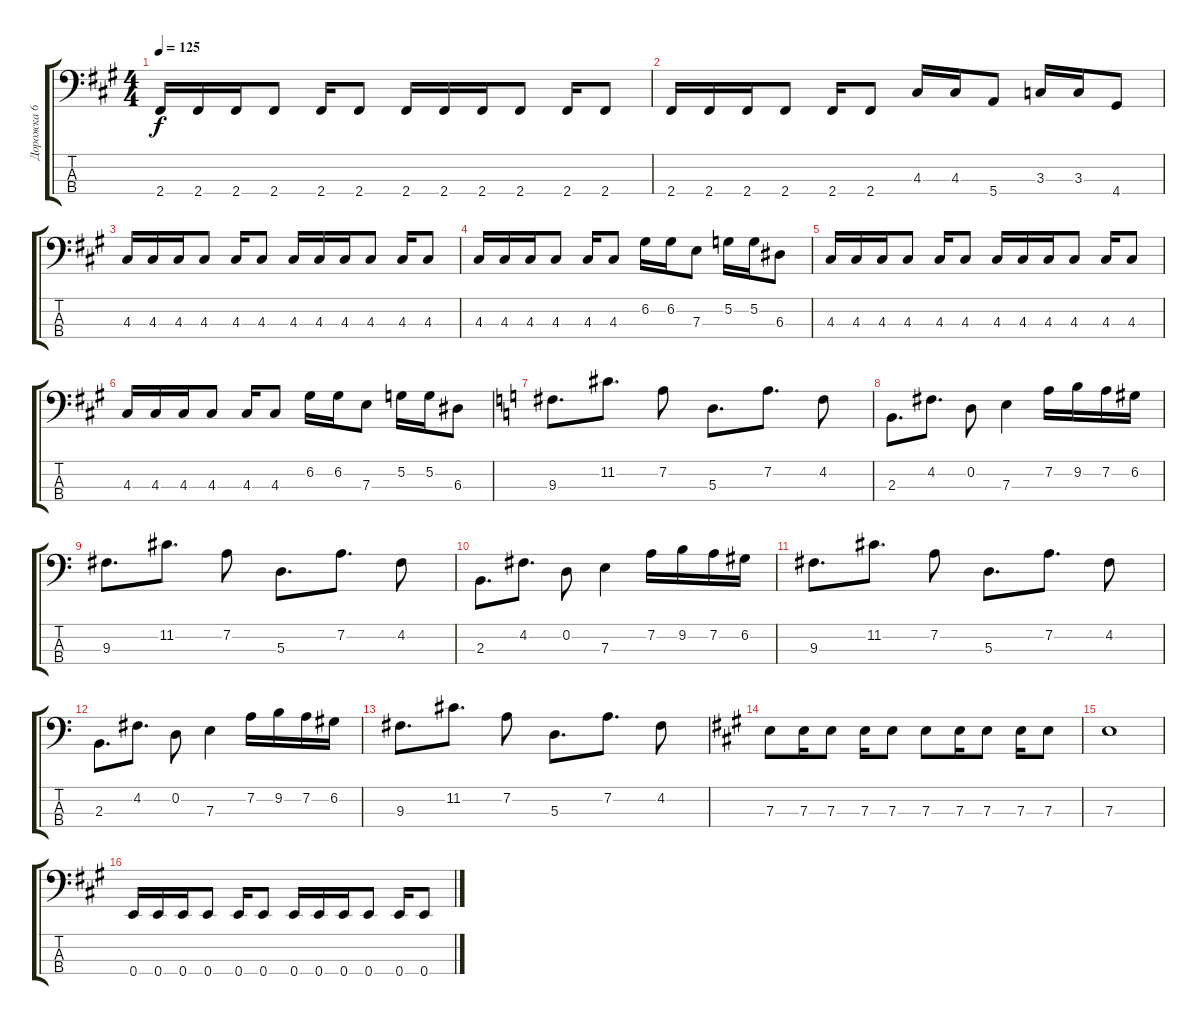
\track ("Дорожка 6" "Дорожка 6") {instrument electricbassfinger}
\staff {score tabs}
\tuning (G2 D2 A1 E1) {hide}
\ts (4 4)
\tempo 125
\clef f4
\ks a
2.4.16{dy f} 2.4.16 2.4.16 2.4.8 2.4.16 2.4.8 2.4.16 2.4.16 2.4.16 2.4.8 2.4.16 2.4.8 |
2.4.16 2.4.16 2.4.16 2.4.8 2.4.16 2.4.8 4.3.16 4.3.16 5.4.8 3.3.16 3.3.16 4.4.8 |
4.3.16 4.3.16 4.3.16 4.3.8 4.3.16 4.3.8 4.3.16 4.3.16 4.3.16 4.3.8 4.3.16 4.3.8 |
4.3.16 4.3.16 4.3.16 4.3.8 4.3.16 4.3.8 6.2.16 6.2.16 7.3.8 5.2.16 5.2.16 6.3.8 |
4.3.16 4.3.16 4.3.16 4.3.8 4.3.16 4.3.8 4.3.16 4.3.16 4.3.16 4.3.8 4.3.16 4.3.8 |
4.3.16 4.3.16 4.3.16 4.3.8 4.3.16 4.3.8 6.2.16 6.2.16 7.3.8 5.2.16 5.2.16 6.3.8 |
\ks c
9.3.8{d} 11.2.8{d} 7.2.8 5.3.8{d} 7.2.8{d} 4.2.8 |
2.3.8{d} 4.2.8{d} 0.2.8 7.3.4 7.2.16 9.2.16 7.2.16 6.2.16 |
9.3.8{d} 11.2.8{d} 7.2.8 5.3.8{d} 7.2.8{d} 4.2.8 |
2.3.8{d} 4.2.8{d} 0.2.8 7.3.4 7.2.16 9.2.16 7.2.16 6.2.16 |
9.3.8{d} 11.2.8{d} 7.2.8 5.3.8{d} 7.2.8{d} 4.2.8 |
2.3.8{d} 4.2.8{d} 0.2.8 7.3.4 7.2.16 9.2.16 7.2.16 6.2.16 |
9.3.8{d} 11.2.8{d} 7.2.8 5.3.8{d} 7.2.8{d} 4.2.8 |
\ks a
7.3.8 7.3.16 7.3.8 7.3.16 7.3.8 7.3.8 7.3.16 7.3.8 7.3.16 7.3.8 |
7.3.1 |
0.4.16 0.4.16 0.4.16 0.4.8 0.4.16 0.4.8 0.4.16 0.4.16 0.4.16 0.4.8 0.4.16 0.4.8
